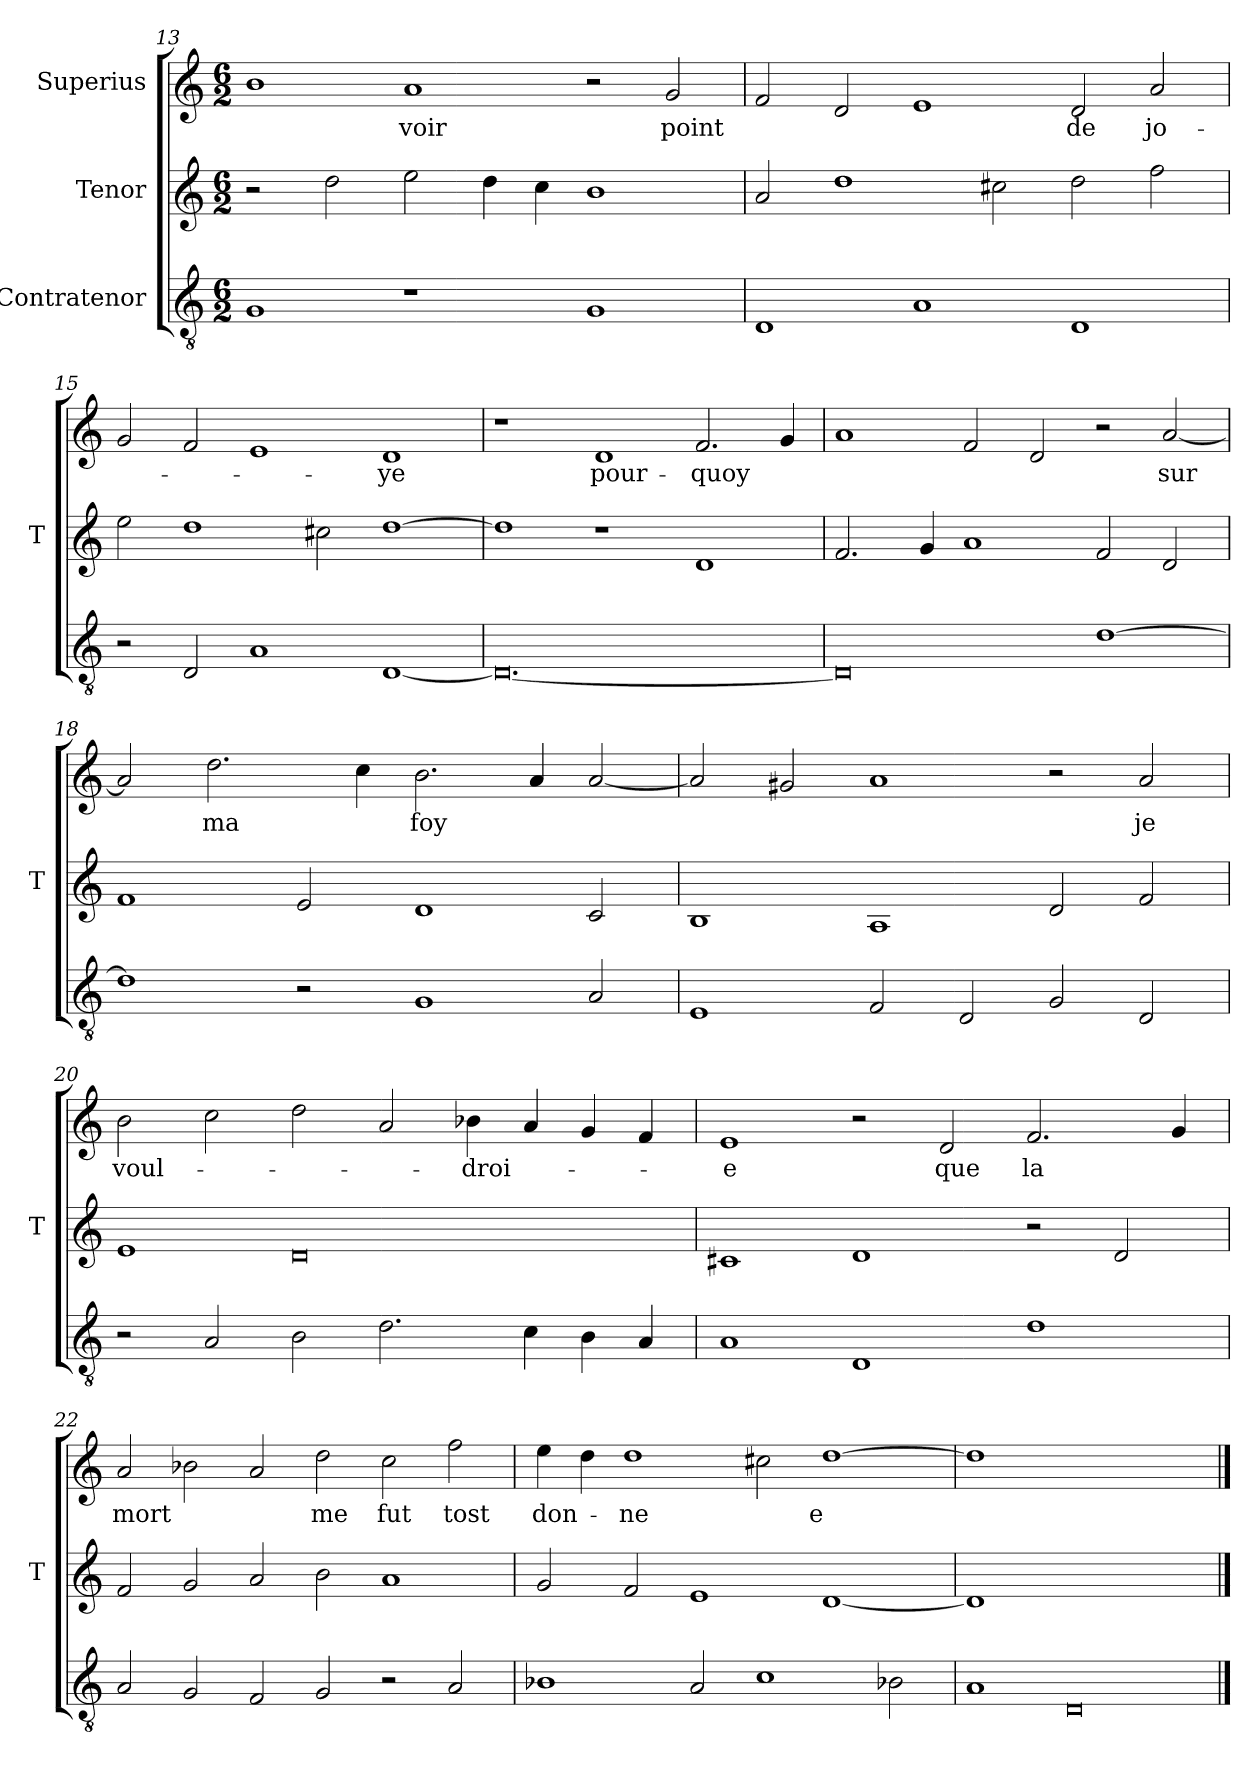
**kern	**kern	**kern	**text
*part3	*part2	*part1	*part1
*staff3	*staff2	*staff1	*staff1
*I"Contratenor	*I"Tenor	*I"Superius	*
*	*I'T	*	*
*clefGv2	*clefG2	*clefG2	*
*M6/2	*M6/2	*M6/2	*
=13	=13	=13	=13
1G	2r	1b	.
.	2dd	.	.
1r	2ee	1a	-voir
.	4dd	.	.
.	4cc	.	.
1G	1b	2r	.
.	.	2g	-point
=14	=14	=14	=14
1D	2a	2f	.
.	1dd	2d	.
1A	.	1e	.
.	2cc#X	.	.
1D	2dd	2d	-de
.	2ff	2a	jo-
=15	=15	=15	=15
2r	2ee	2g	.
2D	1dd	2f	.
1A	.	1e	.
.	2cc#X	.	.
[1D	[1dd	1d	-ye
=16	=16	=16	=16
0.D_	1dd]	1r	.
.	1r	1d	pour-
.	1d	2.f	-quoy
.	.	4g	.
=17	=17	=17	=17
0D]	2.f	1a	.
.	4g	.	.
.	1a	2f	.
.	.	2d	.
[1d	2f	2r	.
.	2d	[2a	-sur
=18	=18	=18	=18
1d]	1f	2a]	.
.	.	2.dd	-ma
2r	2e	.	.
.	.	4cc	.
1G	1d	2.b	-foy
.	.	4a	.
2A	2c	[2a	.
=19	=19	=19	=19
1E	1B	2a]	.
.	.	2g#X	.
2F	1A	1a	.
2D	.	.	.
2G	2d	2r	.
2D	2f	2a	-je
=20	=20	=20	=20
2r	1e	2b	voul-
2A	.	2cc	.
2B	0d	2dd	.
2.d	.	2a	.
.	.	4b-X	-droi-
4c	.	4a	.
4B	.	4g	.
4A	.	4f	.
=21	=21	=21	=21
1A	1c#X	1e	-e
1D	1d	2r	.
.	.	2d	-que
1d	2r	2.f	-la
.	2d	.	.
.	.	4g	.
=22	=22	=22	=22
2A	2f	2a	-mort
2G	2g	2b-X	.
2F	2a	2a	.
2G	2b	2dd	-me
2r	1a	2cc	-fut
2A	.	2ff	-tost
=23	=23	=23	=23
1B-X	2g	4ee	don-
.	.	4dd	.
.	2f	1dd	-ne
2A	1e	.	.
1c	.	2cc#X	.
.	[1d	[1dd	-e
2B-X	.	.	.
=24	=24	=24	=24
1A	1d]	1dd]	.
0D	0ryy	0ryy	.
==	==	==	==
*-	*-	*-	*-
